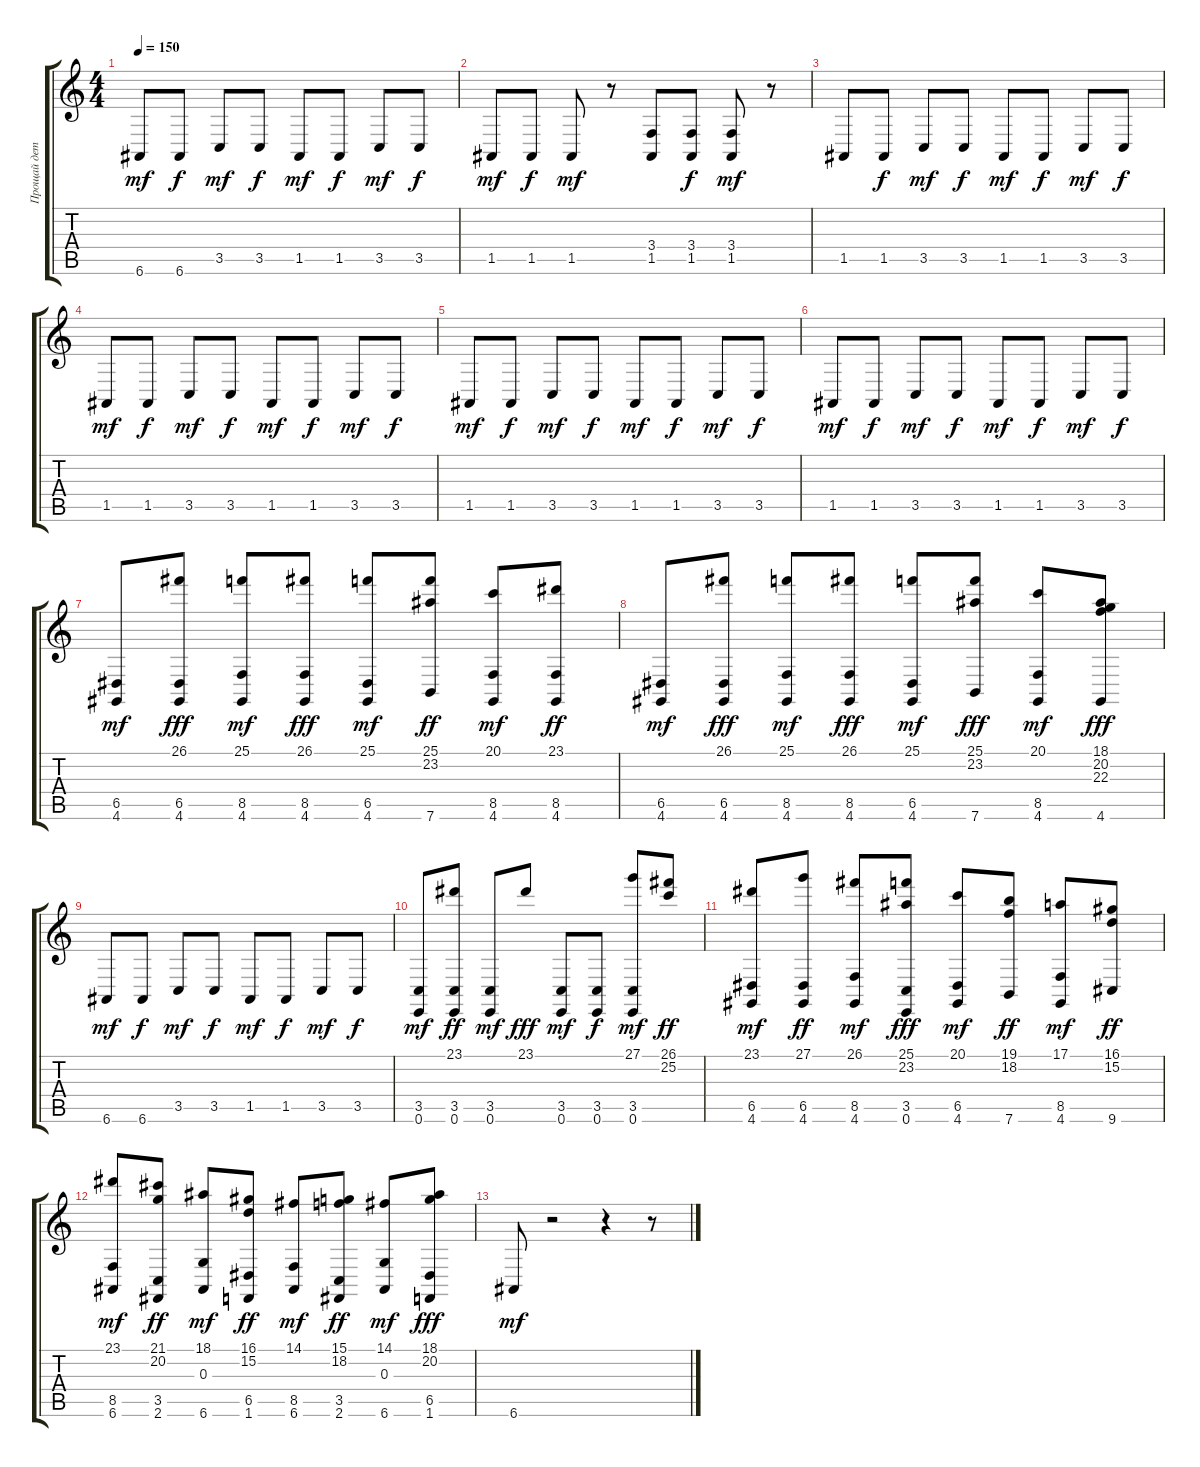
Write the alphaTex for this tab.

\track ("Прощай детка" "Прощай дет") {instrument honkytonkpiano}
\staff {score tabs}
\tuning (E4 B3 G3 D3 A2 E2) {hide}
\ts (4 4)
\tempo 150
\clef g2
\ks c
6.6.8{dy mf} 6.6.8{dy f} 3.5.8{dy mf} 3.5.8{dy f} 1.5.8{dy mf} 1.5.8{dy f} 3.5.8{dy mf} 3.5.8{dy f} |
1.5.8{dy mf} 1.5.8{dy f} 1.5.8{dy mf} r.8 (3.4 1.5).8 (3.4 1.5).8{dy f} (3.4 1.5).8{dy mf} r.8 |
1.5.8 1.5.8{dy f} 3.5.8{dy mf} 3.5.8{dy f} 1.5.8{dy mf} 1.5.8{dy f} 3.5.8{dy mf} 3.5.8{dy f} |
1.5.8{dy mf} 1.5.8{dy f} 3.5.8{dy mf} 3.5.8{dy f} 1.5.8{dy mf} 1.5.8{dy f} 3.5.8{dy mf} 3.5.8{dy f} |
1.5.8{dy mf} 1.5.8{dy f} 3.5.8{dy mf} 3.5.8{dy f} 1.5.8{dy mf} 1.5.8{dy f} 3.5.8{dy mf} 3.5.8{dy f} |
1.5.8{dy mf} 1.5.8{dy f} 3.5.8{dy mf} 3.5.8{dy f} 1.5.8{dy mf} 1.5.8{dy f} 3.5.8{dy mf} 3.5.8{dy f} |
(6.5 4.6).8{dy mf} (26.1 6.5 4.6).8{dy fff} (25.1 8.5 4.6).8{dy mf} (26.1 8.5 4.6).8{dy fff} (25.1 6.5 4.6).8{dy mf} (25.1 23.2 7.6).8{dy ff} (20.1 8.5 4.6).8{dy mf} (23.1 8.5 4.6).8{dy ff} |
(6.5 4.6).8{dy mf} (26.1 6.5 4.6).8{dy fff} (25.1 8.5 4.6).8{dy mf} (26.1 8.5 4.6).8{dy fff} (25.1 6.5 4.6).8{dy mf} (25.1 23.2 7.6).8{dy fff} (20.1 8.5 4.6).8{dy mf} (18.1 20.2 22.3 4.6).8{dy fff} |
6.6.8{dy mf} 6.6.8{dy f} 3.5.8{dy mf} 3.5.8{dy f} 1.5.8{dy mf} 1.5.8{dy f} 3.5.8{dy mf} 3.5.8{dy f} |
(3.5 0.6).8{dy mf} (23.1 3.5 0.6).8{dy ff} (3.5 0.6).8{dy mf} 23.1.8{dy fff} (3.5 0.6).8{dy mf} (3.5 0.6).8{dy f} (27.1 3.5 0.6).8{dy mf} (26.1 25.2).8{dy ff} |
(23.1 6.5 4.6).8{dy mf} (27.1 6.5 4.6).8{dy ff} (26.1 8.5 4.6).8{dy mf} (25.1 23.2 3.5 0.6).8{dy fff} (20.1 6.5 4.6).8{dy mf} (19.1 18.2 7.6).8{dy ff} (17.1 8.5 4.6).8{dy mf} (16.1 15.2 9.6).8{dy ff} |
(23.1 8.5 6.6).8{dy mf} (21.1 20.2 3.5 2.6).8{dy ff} (18.1 0.3 6.6).8{dy mf} (16.1 15.2 6.5 1.6).8{dy ff} (14.1 8.5 6.6).8{dy mf} (15.1 18.2 3.5 2.6).8{dy ff} (14.1 0.3 6.6).8{dy mf} (18.1 20.2 6.5 1.6).8{dy fff} |
6.6.8{dy mf} r.2 r.4 r.8
